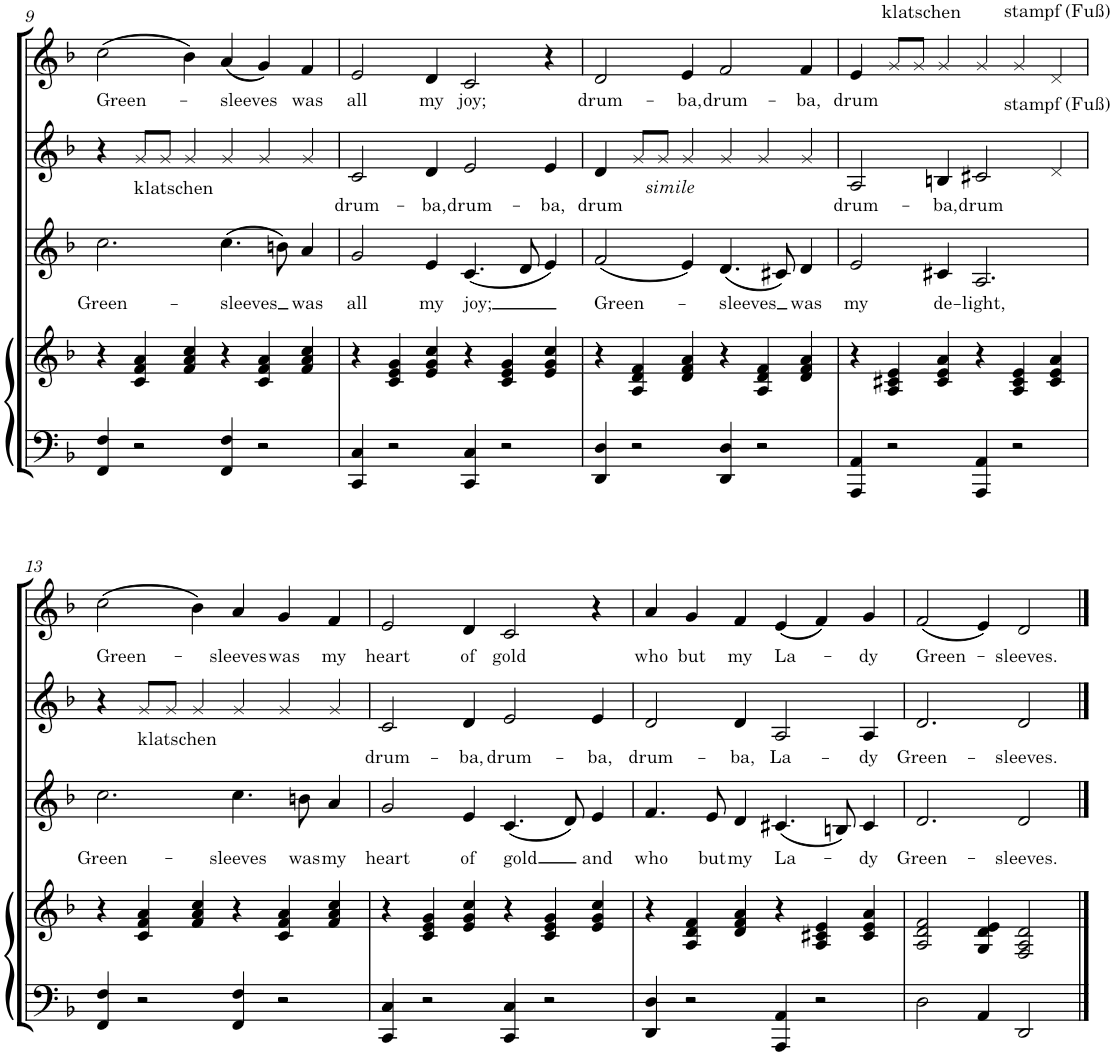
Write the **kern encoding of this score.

**kern	**kern	**kern	**text	**kern	**text	**kern	**text
*part4	*part4	*part3	*part3	*part2	*part2	*part1	*part1
*staff5	*staff4	*staff3	*staff3	*staff2	*staff2	*staff1	*staff1
*I"Piano	*	*I"Stimme 3	*	*I"Stimme 2	*	*I"Stimme 1	*
*I'Pno	*	*	*	*	*	*	*
!!LO:PB:g=z
*clefF4	*clefG2	*clefG2	*	*clefG2	*	*clefG2	*
*k[b-]	*k[b-]	*k[b-]	*	*k[b-]	*	*k[b-]	*
*M6/4	*M6/4	*M6/4	*	*M6/4	*	*M6/4	*
=9	=9	=9	=9	=9	=9	=9	=9
!	!	!	!LO:LY:b	!	!	!	!LO:LY:b
4FF/ 4F/	4r	2.cc\	Green-	4r	.	(2cc\	Green-
!	!	!	!	!LO:TX:b:t=klatschen	!	!	!
2r	4c/ 4f/ 4a/	.	.	8g/L	.	.	.
.	.	.	.	8g/J	.	.	.
.	4f/ 4a/ 4cc/	.	.	4g/	.	4b-\)	.
!	!	!	!LO:LY:b	!	!	!	!LO:LY:b
4FF/ 4F/	4r	(4.cc\	-sleeves	4g/	.	(4a/	-sleeves
2r	4c/ 4f/ 4a/	.	.	4g/	.	4g/)	.
.	.	8bn\)	.	.	.	.	.
!	!	!	!LO:LY:b	!	!	!	!LO:LY:b
.	4f/ 4a/ 4cc/	4a/	was	4g/	.	4f/	was
=10	=10	=10	=10	=10	=10	=10	=10
!	!	!	!LO:LY:b	!	!LO:LY:b	!	!LO:LY:b
4CC/ 4C/	4r	2g/	all	2c/	drum-	2e/	all
2r	4c/ 4e/ 4g/	.	.	.	.	.	.
!	!	!	!LO:LY:b	!	!LO:LY:b	!	!LO:LY:b
.	4e/ 4g/ 4cc/	4e/	my	4d/	-ba,	4d/	my
!	!	!	!LO:LY:b	!	!LO:LY:b	!	!LO:LY:b
4CC/ 4C/	4r	(4.c/	joy;	2e/	drum-	2c/	joy;
2r	4c/ 4e/ 4g/	.	.	.	.	.	.
.	.	8d/	.	.	.	.	.
!	!	!	!	!	!LO:LY:b	!	!
.	4e/ 4g/ 4cc/	4e/)	.	4e/	-ba,	4r	.
=11	=11	=11	=11	=11	=11	=11	=11
!	!	!	!LO:LY:b	!	!LO:LY:b	!	!LO:LY:b
4DD/ 4D/	4r	(2f/	Green-	4d/	drum	2d/	drum-
!	!	!	!	!LO:TX:b:i:t=simile	!	!	!
2r	4A/ 4d/ 4f/	.	.	8g/L	.	.	.
.	.	.	.	8g/J	.	.	.
!	!	!	!	!	!	!	!LO:LY:b
.	4d/ 4f/ 4a/	4e/)	.	4g/	.	4e/	-ba,
!	!	!	!LO:LY:b	!	!	!	!LO:LY:b
4DD/ 4D/	4r	(4.d/	-sleeves	4g/	.	2f/	drum-
2r	4A/ 4d/ 4f/	.	.	4g/	.	.	.
.	.	8c#X/)	.	.	.	.	.
!	!	!	!LO:LY:b	!	!	!	!LO:LY:b
.	4d/ 4f/ 4a/	4d/	was	4g/	.	4f/	-ba,
=12	=12	=12	=12	=12	=12	=12	=12
!	!	!	!LO:LY:b	!	!LO:LY:b	!	!LO:LY:b
4AAA/ 4AA/	4r	2e/	my	2A/	drum-	4e/	drum
!	!	!	!	!	!	!LO:TX:a:t=klatschen	!
2r	4A/ 4c#X/ 4e/	.	.	.	.	8g/L	.
.	.	.	.	.	.	8g/J	.
!	!	!	!LO:LY:b	!	!LO:LY:b	!	!
.	4c#/ 4e/ 4a/	4c#X/	de-	4Bn/	-ba,	4g/	.
!	!	!	!LO:LY:b	!	!LO:LY:b	!	!
4AAA/ 4AA/	4r	2.A/	-light,	2c#X/	drum	4g/	.
2r	4A/ 4c#/ 4e/	.	.	.	.	4g/	.
!	!	!	!	!	!	!LO:TX:a:t=stampf (Fuß)	!
!	!	!	!	!LO:TX:a:t=stampf (Fuß)	!	!	!
.	4c#/ 4e/ 4a/	.	.	4d/	.	4d/	.
!!LO:LB:g=z
=13	=13	=13	=13	=13	=13	=13	=13
!	!	!	!LO:LY:b	!	!	!	!LO:LY:b
4FF/ 4F/	4r	2.cc\	Green-	4r	.	(2cc\	Green-
!	!	!	!	!LO:TX:b:t=klatschen	!	!	!
2r	4c/ 4f/ 4a/	.	.	8g/L	.	.	.
.	.	.	.	8g/J	.	.	.
.	4f/ 4a/ 4cc/	.	.	4g/	.	4b-\)	.
!	!	!	!LO:LY:b	!	!	!	!LO:LY:b
4FF/ 4F/	4r	4.cc\	-sleeves	4g/	.	4a/	-sleeves
!	!	!	!	!	!	!	!LO:LY:b
2r	4c/ 4f/ 4a/	.	.	4g/	.	4g/	was
!	!	!	!LO:LY:b	!	!	!	!
.	.	8bn\	was	.	.	.	.
!	!	!	!LO:LY:b	!	!	!	!LO:LY:b
.	4f/ 4a/ 4cc/	4a/	my	4g/	.	4f/	my
=14	=14	=14	=14	=14	=14	=14	=14
!	!	!	!LO:LY:b	!	!LO:LY:b	!	!LO:LY:b
4CC/ 4C/	4r	2g/	heart	2c/	drum-	2e/	heart
2r	4c/ 4e/ 4g/	.	.	.	.	.	.
!	!	!	!LO:LY:b	!	!LO:LY:b	!	!LO:LY:b
.	4e/ 4g/ 4cc/	4e/	of	4d/	-ba,	4d/	of
!	!	!	!LO:LY:b	!	!LO:LY:b	!	!LO:LY:b
4CC/ 4C/	4r	(4.c/	gold	2e/	drum-	2c/	gold
2r	4c/ 4e/ 4g/	.	.	.	.	.	.
.	.	8d/)	.	.	.	.	.
!	!	!	!LO:LY:b	!	!LO:LY:b	!	!
.	4e/ 4g/ 4cc/	4e/	and	4e/	-ba,	4r	.
=15	=15	=15	=15	=15	=15	=15	=15
!	!	!	!LO:LY:b	!	!LO:LY:b	!	!LO:LY:b
4DD/ 4D/	4r	4.f/	who	2d/	drum-	4a/	who
!	!	!	!	!	!	!	!LO:LY:b
2r	4A/ 4d/ 4f/	.	.	.	.	4g/	but
!	!	!	!LO:LY:b	!	!	!	!
.	.	8e/	but	.	.	.	.
!	!	!	!LO:LY:b	!	!LO:LY:b	!	!LO:LY:b
.	4d/ 4f/ 4a/	4d/	my	4d/	-ba,	4f/	my
!	!	!	!LO:LY:b	!	!LO:LY:b	!	!LO:LY:b
4AAA/ 4AA/	4r	(4.c#X/	La-	2A/	La-	(4e/	La-
2r	4A/ 4c#X/ 4e/	.	.	.	.	4f/)	.
.	.	8Bn/)	.	.	.	.	.
!	!	!	!LO:LY:b	!	!LO:LY:b	!	!LO:LY:b
.	4c#/ 4e/ 4a/	4c#/	-dy	4A/	-dy	4g/	-dy
=16	=16	=16	=16	=16	=16	=16	=16
!	!	!	!LO:LY:b	!	!LO:LY:b	!	!LO:LY:b
2D\	2A/ 2d/ 2f/	2.d/	Green-	2.d/	Green-	(2f/	Green-
4AA/	4G/ 4d/ 4e/	.	.	.	.	4e/)	.
!	!	!	!LO:LY:b	!	!LO:LY:b	!	!LO:LY:b
2DD/	2F/ 2A/ 2d/	2d/	-sleeves.	2d/	-sleeves.	2d/	-sleeves.
==	==	==	==	==	==	==	==
*-	*-	*-	*-	*-	*-	*-	*-
